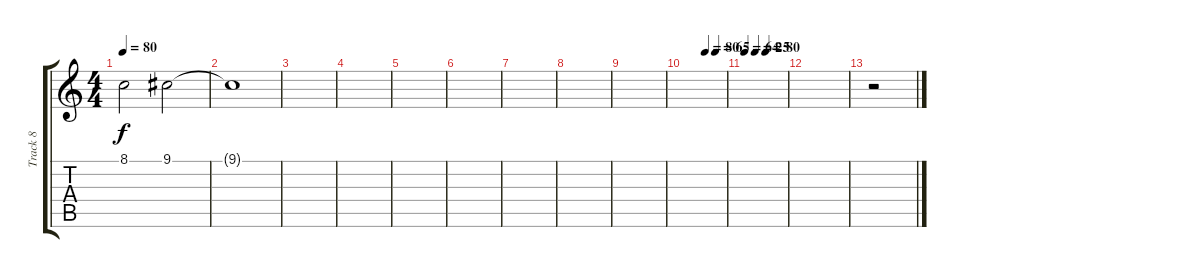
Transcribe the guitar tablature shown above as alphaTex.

\track ("Track 8" "Track 8") {instrument choiraahs}
\staff {score tabs}
\tuning (E4 B3 G3 D3 A2 E2) {hide}
\ts (4 4)
\tempo 80
\clef g2
\ks c
8.1{t}.2{dy f} 9.1.2 |
9.1{t}.1{volume 4} |
|
|
|
|
|
|
|
\tempo (80 0.5)
\tempo (65 0.75)
|
\tempo 64
\tempo (25 0.25)
\tempo (80 0.5)
|
|
r.2
